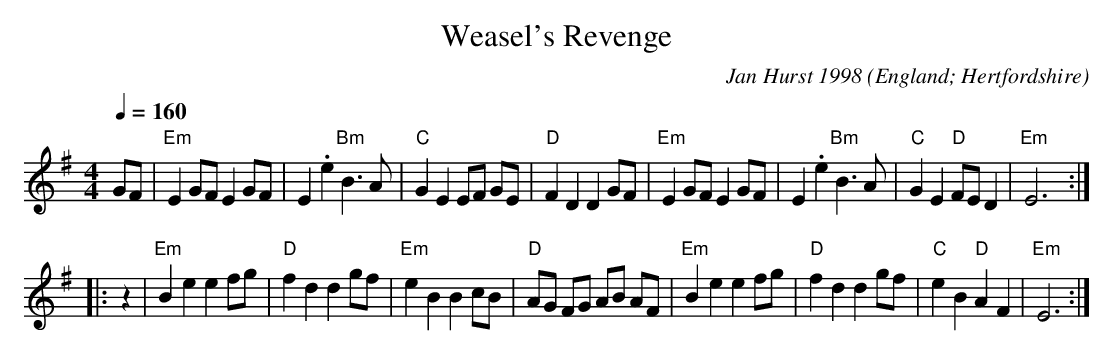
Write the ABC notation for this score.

X:1
T:Weasel's Revenge
C:Jan Hurst 1998
O:England; Hertfordshire
M:4/4
L:1/8
Q:1/4=160
K:Em
GF|"Em"E2 GF E2 GF|E2 .e2 "Bm"B3A|"C"G2 E2 EF GE|"D"F2 D2 D2 GF|"Em"E2 GF E2 GF|E2 .e2 "Bm"B3A|"C"G2 E2 "D"FE D2|"Em"E6:|
|:z2|"Em"B2 e2 e2 fg|"D"f2 d2 d2 gf|"Em"e2 B2 B2 cB|"D"AG FG AB AF|"Em"B2 e2 e2 fg|"D"f2 d2 d2 gf|"C"e2 B2 "D"A2 F2|"Em"E6:|
